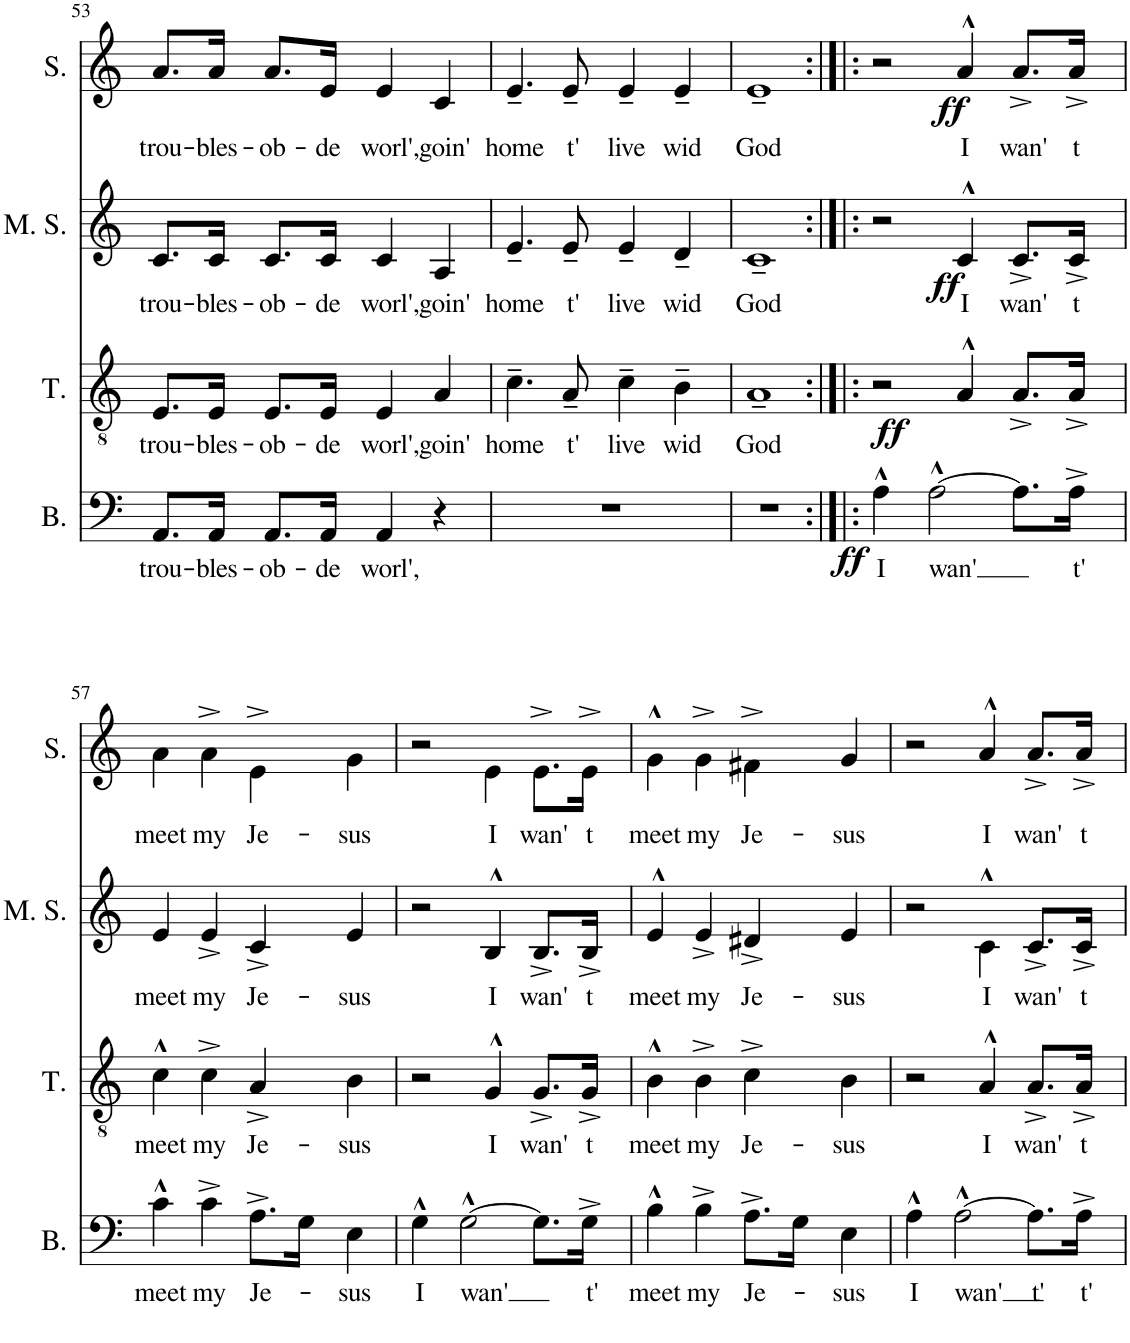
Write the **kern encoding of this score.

**kern	**text	**dynam	**kern	**text	**dynam	**kern	**text	**dynam	**kern	**text	**dynam
*part4	*part4	*part4	*part3	*part3	*part3	*part2	*part2	*part2	*part1	*part1	*part1
*staff4	*staff4	*staff4	*staff3	*staff3	*staff3	*staff2	*staff2	*staff2	*staff1	*staff1	*staff1
*I"Basso	*	*	*I"Tenore	*	*	*I"Mezzosoprano	*	*	*I"Soprano	*	*
*I'B.	*	*	*I'T.	*	*	*I'M. S.	*	*	*I'S.	*	*
!!LO:PB:g=z
*clefF4	*	*	*clefGv2	*	*	*clefG2	*	*	*clefG2	*	*
*k[]	*	*	*k[]	*	*	*k[]	*	*	*k[]	*	*
*M4/4	*	*	*M4/4	*	*	*M4/4	*	*	*M4/4	*	*
=53	=53	=53	=53	=53	=53	=53	=53	=53	=53	=53	=53
!	!LO:LY:b	!	!	!LO:LY:b	!	!	!LO:LY:b	!	!	!LO:LY:b	!
8.AA/L	trou-	.	8.E/L	trou-	.	8.c/L	trou-	.	8.a/L	trou-	.
!	!LO:LY:b	!	!	!LO:LY:b	!	!	!LO:LY:b	!	!	!LO:LY:b	!
16AA/Jk	-bles-	.	16E/Jk	-bles-	.	16c/Jk	-bles-	.	16a/Jk	-bles-	.
!	!LO:LY:b	!	!	!LO:LY:b	!	!	!LO:LY:b	!	!	!LO:LY:b	!
8.AA/L	-ob-	.	8.E/L	-ob-	.	8.c/L	-ob-	.	8.a/L	-ob-	.
!	!LO:LY:b	!	!	!LO:LY:b	!	!	!LO:LY:b	!	!	!LO:LY:b	!
16AA/Jk	-de	.	16E/Jk	-de	.	16c/Jk	-de	.	16e/Jk	-de	.
!	!LO:LY:b	!	!	!LO:LY:b	!	!	!LO:LY:b	!	!	!LO:LY:b	!
4AA/	worl',	.	4E/	worl',	.	4c/	worl',	.	4e/	worl',	.
!	!	!	!	!LO:LY:b	!	!	!LO:LY:b	!	!	!LO:LY:b	!
4r	.	.	4A/	goin'	.	4A/	goin'	.	4c/	goin'	.
=54	=54	=54	=54	=54	=54	=54	=54	=54	=54	=54	=54
!	!	!	!	!LO:LY:b	!	!	!LO:LY:b	!	!	!LO:LY:b	!
1r	.	.	4.c~\	home	.	4.e~/	home	.	4.e~/	home	.
!	!	!	!	!LO:LY:b	!	!	!LO:LY:b	!	!	!LO:LY:b	!
.	.	.	8A~/	t'	.	8e~/	t'	.	8e~/	t'	.
!	!	!	!	!LO:LY:b	!	!	!LO:LY:b	!	!	!LO:LY:b	!
.	.	.	4c~\	live	.	4e~/	live	.	4e~/	live	.
!	!	!	!	!LO:LY:b	!	!	!LO:LY:b	!	!	!LO:LY:b	!
.	.	.	4B~\	wid	.	4d~/	wid	.	4e~/	wid	.
=55	=55	=55	=55	=55	=55	=55	=55	=55	=55	=55	=55
!	!	!	!	!LO:LY:b	!	!	!LO:LY:b	!	!	!LO:LY:b	!
1r	.	.	1A~	God	.	1c~	God	.	1e~	God	.
=56:|!|:	=56:|!|:	=56:|!|:	=56:|!|:	=56:|!|:	=56:|!|:	=56:|!|:	=56:|!|:	=56:|!|:	=56:|!|:	=56:|!|:	=56:|!|:
!	!LO:LY:b	!LO:DY:b	!	!	!LO:DY:b	!	!	!	!	!	!
4A^^\	I	ff	2r	.	ff	2r	.	.	2r	.	.
!	!LO:LY:b	!	!	!	!	!	!	!	!	!	!
[2A^^\	wan'	.	.	.	.	.	.	.	.	.	.
!	!	!	!	!	!	!	!LO:LY:b	!LO:DY:b	!	!LO:LY:b	!LO:DY:b
.	.	.	4A^^/	.	.	4c^^/	I	ff	4a^^/	I	ff
!	!	!	!	!	!	!	!LO:LY:b	!	!	!LO:LY:b	!
8.A\L]	.	.	8.A^/L	.	.	8.c^/L	wan'	.	8.a^/L	wan'	.
!	!LO:LY:b	!	!	!	!	!	!LO:LY:b	!	!	!LO:LY:b	!
16A^\Jk	t'	.	16A^/Jk	.	.	16c^/Jk	t	.	16a^/Jk	t	.
!!LO:LB:g=z
=57	=57	=57	=57	=57	=57	=57	=57	=57	=57	=57	=57
!	!LO:LY:b	!	!	!LO:LY:b	!	!	!LO:LY:b	!	!	!LO:LY:b	!
4c^^\	meet	.	4c^^\	meet	.	4e/	meet	.	4a\	meet	.
!	!LO:LY:b	!	!	!LO:LY:b	!	!	!LO:LY:b	!	!	!LO:LY:b	!
4c^\	my	.	4c^\	my	.	4e^/	my	.	4a^\	my	.
!	!LO:LY:b	!	!	!LO:LY:b	!	!	!LO:LY:b	!	!	!LO:LY:b	!
8.A^\L	Je-	.	4A^/	Je-	.	4c^/	Je-	.	4e^\	Je-	.
16G\Jk	.	.	.	.	.	.	.	.	.	.	.
!	!LO:LY:b	!	!	!LO:LY:b	!	!	!LO:LY:b	!	!	!LO:LY:b	!
4E\	-sus	.	4B\	sus	.	4e/	sus	.	4g\	sus	.
=58	=58	=58	=58	=58	=58	=58	=58	=58	=58	=58	=58
!	!LO:LY:b	!	!	!	!	!	!	!	!	!	!
4G^^\	I	.	2r	.	.	2r	.	.	2r	.	.
!	!LO:LY:b	!	!	!	!	!	!	!	!	!	!
[2G^^\	wan'	.	.	.	.	.	.	.	.	.	.
!	!	!	!	!LO:LY:b	!	!	!LO:LY:b	!	!	!LO:LY:b	!
.	.	.	4G^^/	I	.	4B^^/	I	.	4e\	I	.
!	!	!	!	!LO:LY:b	!	!	!LO:LY:b	!	!	!LO:LY:b	!
8.G\L]	.	.	8.G^/L	wan'	.	8.B^/L	wan'	.	8.e^\L	wan'	.
!	!LO:LY:b	!	!	!LO:LY:b	!	!	!LO:LY:b	!	!	!LO:LY:b	!
16G^\Jk	t'	.	16G^/Jk	t	.	16B^/Jk	t	.	16e^\Jk	t	.
=59	=59	=59	=59	=59	=59	=59	=59	=59	=59	=59	=59
!	!LO:LY:b	!	!	!LO:LY:b	!	!	!LO:LY:b	!	!	!LO:LY:b	!
4B^^\	meet	.	4B^^\	meet	.	4e^^/	meet	.	4g^^\	meet	.
!	!LO:LY:b	!	!	!LO:LY:b	!	!	!LO:LY:b	!	!	!LO:LY:b	!
4B^\	my	.	4B^\	my	.	4e^/	my	.	4g^\	my	.
!	!LO:LY:b	!	!	!LO:LY:b	!	!	!LO:LY:b	!	!	!LO:LY:b	!
8.A^\L	Je-	.	4c^\	Je-	.	4d#X^/	Je-	.	4f#X^\	Je-	.
16G\Jk	.	.	.	.	.	.	.	.	.	.	.
!	!LO:LY:b	!	!	!LO:LY:b	!	!	!LO:LY:b	!	!	!LO:LY:b	!
4E\	-sus	.	4B\	sus	.	4e/	sus	.	4g/	sus	.
=60	=60	=60	=60	=60	=60	=60	=60	=60	=60	=60	=60
!	!LO:LY:b	!	!	!	!	!	!	!	!	!	!
4A^^\	I	.	2r	.	.	2r	.	.	2r	.	.
!	!LO:LY:b	!	!	!	!	!	!	!	!	!	!
[2A^^\	wan'	.	.	.	.	.	.	.	.	.	.
!	!	!	!	!LO:LY:b	!	!	!LO:LY:b	!	!	!LO:LY:b	!
.	.	.	4A^^/	I	.	4c^^\	I	.	4a^^/	I	.
!	!LO:LY:b	!	!	!LO:LY:b	!	!	!LO:LY:b	!	!	!LO:LY:b	!
8.A\L]	t'	.	8.A^/L	wan'	.	8.c^/L	wan'	.	8.a^/L	wan'	.
!	!LO:LY:b	!	!	!LO:LY:b	!	!	!LO:LY:b	!	!	!LO:LY:b	!
16A^\Jk	t'	.	16A^/Jk	t	.	16c^/Jk	t	.	16a^/Jk	t	.
=	=	=	=	=	=	=	=	=	=	=	=
*-	*-	*-	*-	*-	*-	*-	*-	*-	*-	*-	*-
